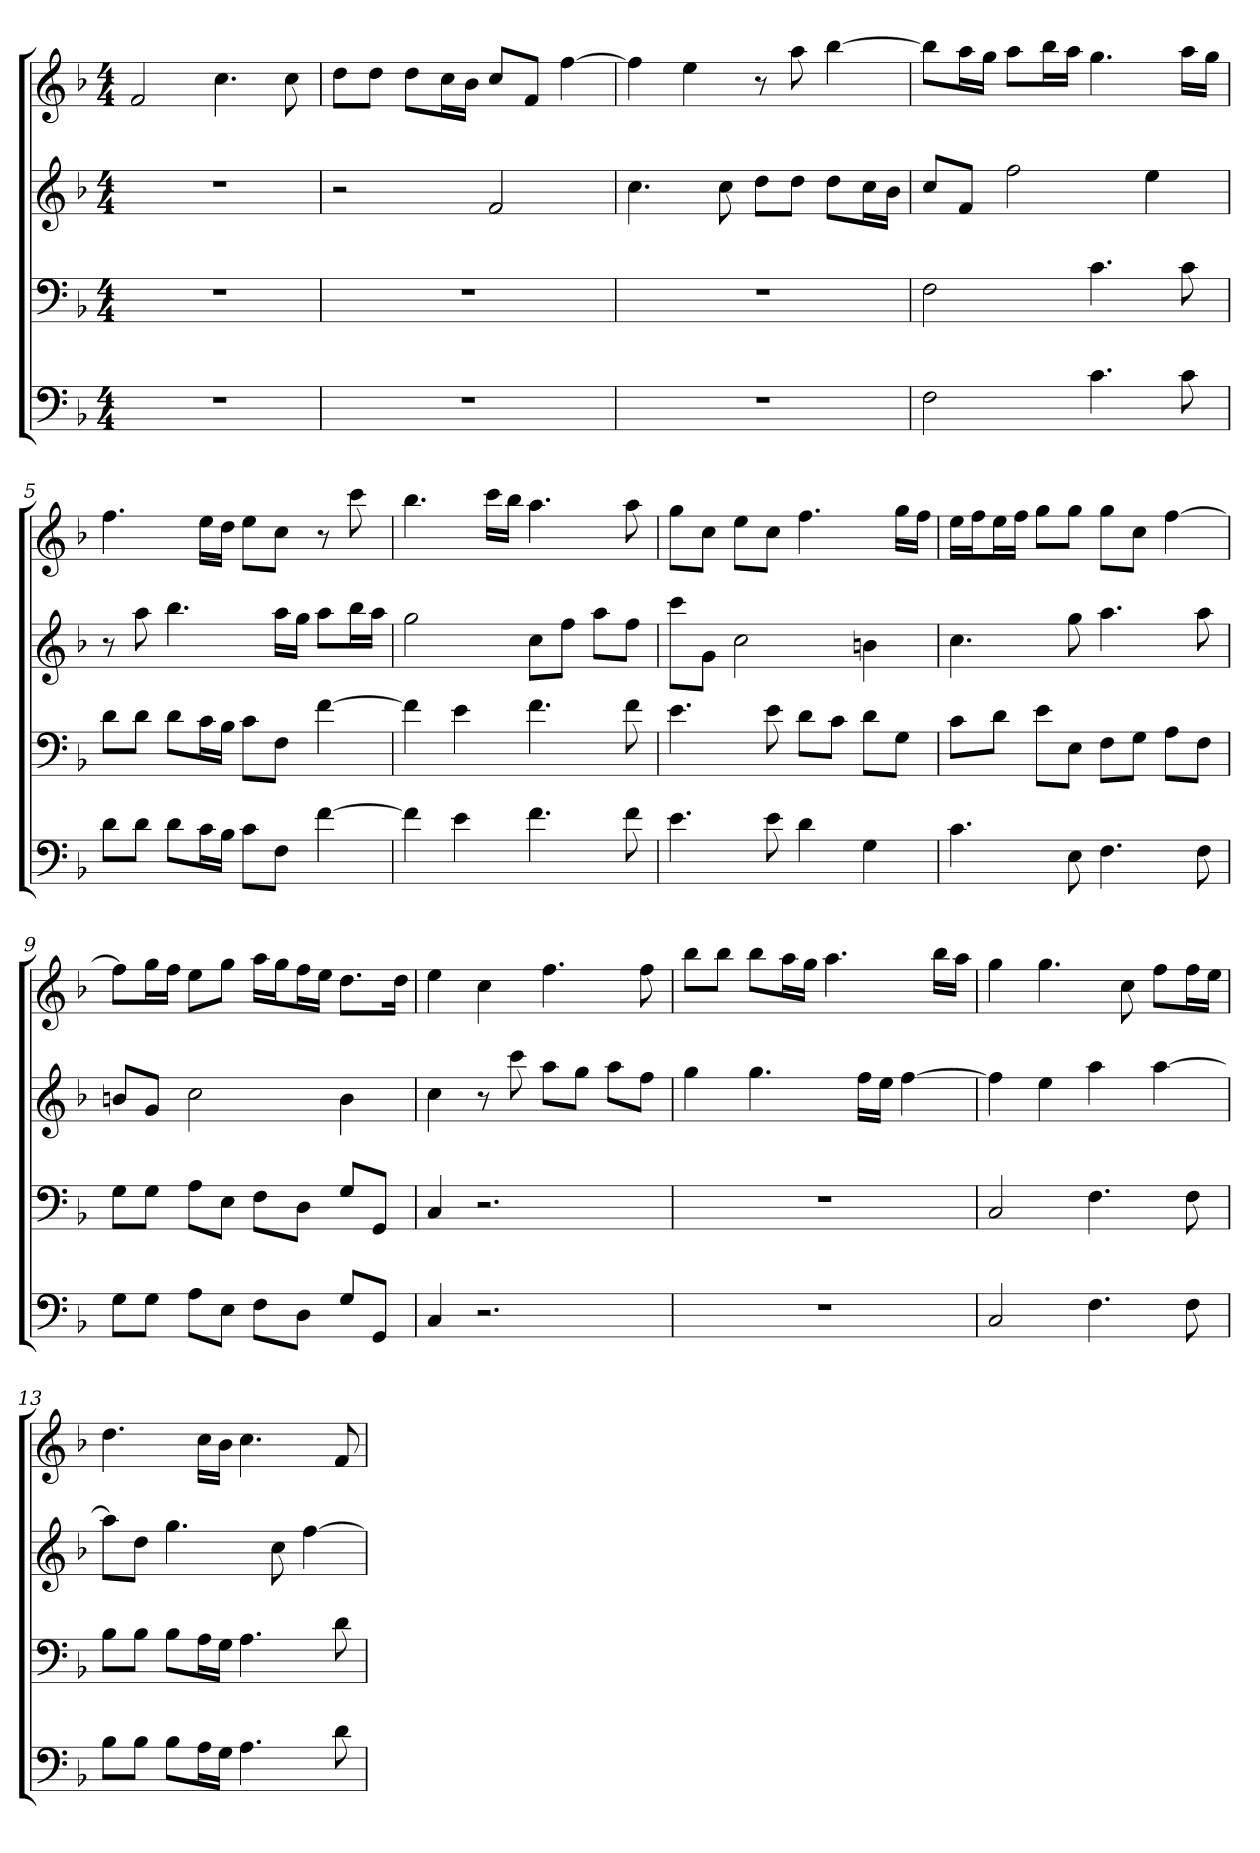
**kern	**kern	**kern	**kern
*part4	*part3	*part2	*part1
*staff4	*staff3	*staff2	*staff1
*k[b-]	*k[b-]	*k[b-]	*k[b-]
*F:	*F:	*F:	*F:
*M4/4	*M4/4	*M4/4	*M4/4
=1	=1	=1	=1
1r	1r	1r	2f
.	.	.	4.cc
.	.	.	8cc
=2	=2	=2	=2
1r	1r	2r	8ddL
.	.	.	8ddJ
.	.	.	8ddL
.	.	.	16ccL
.	.	.	16b-JJ
.	.	2f	8ccL
.	.	.	8fJ
.	.	.	[4ff
=3	=3	=3	=3
1r	1r	4.cc	4ff]
.	.	.	4ee
.	.	8cc	.
.	.	8ddL	8r
.	.	8ddJ	8aa
.	.	8ddL	[4bb-
.	.	16ccL	.
.	.	16b-JJ	.
=4	=4	=4	=4
2F	2F	8ccL	8bb-L]
.	.	8fJ	16aaL
.	.	.	16ggJJ
.	.	2ff	8aaL
.	.	.	16bb-L
.	.	.	16aaJJ
4.c	4.c	.	4.gg
.	.	4ee	.
8c	8c	.	16aaLL
.	.	.	16ggJJ
=5	=5	=5	=5
8dL	8dL	8r	4.ff
8dJ	8dJ	8aa	.
8dL	8dL	4.bb-	.
16cL	16cL	.	16eeLL
16B-JJ	16B-JJ	.	16ddJJ
8cL	8cL	.	8eeL
8FJ	8FJ	16aaLL	8ccJ
.	.	16ggJJ	.
[4f	[4f	8aaL	8r
.	.	16bb-L	8ccc
.	.	16aaJJ	.
=6	=6	=6	=6
4f]	4f]	2gg	4.bb-
4e	4e	.	.
.	.	.	16cccLL
.	.	.	16bb-JJ
4.f	4.f	8ccL	4.aa
.	.	8ffJ	.
.	.	8aaL	.
8f	8f	8ffJ	8aa
=7	=7	=7	=7
4.e	4.e	8cccL	8ggL
.	.	8gJ	8ccJ
.	.	2cc	8eeL
8e	8e	.	8ccJ
4d	8dL	.	4.ff
.	8cJ	.	.
4G	8dL	4bn	.
.	8GJ	.	16ggLL
.	.	.	16ffJJ
=8	=8	=8	=8
4.c	8cL	4.cc	16eeLL
.	.	.	16ffJ
.	8dJ	.	16eeL
.	.	.	16ffJJ
.	8eL	.	8ggL
8E	8EJ	8gg	8ggJ
4.F	8FL	4.aa	8ggL
.	8GJ	.	8ccJ
.	8AL	.	[4ff
8F	8FJ	8aa	.
=9	=9	=9	=9
8GL	8GL	8bnL	8ffL]
8GJ	8GJ	8gJ	16ggL
.	.	.	16ffJJ
8AL	8AL	2cc	8eeL
8EJ	8EJ	.	8ggJ
8FL	8FL	.	16aaLL
.	.	.	16ggJ
8DJ	8DJ	.	16ffL
.	.	.	16eeJJ
8GL	8GL	4b	8.ddL
8GGJ	8GGJ	.	.
.	.	.	16ddJk
=10	=10	=10	=10
4C	4C	4cc	4ee
2.r	2.r	8r	4cc
.	.	8ccc	.
.	.	8aaL	4.ff
.	.	8ggJ	.
.	.	8aaL	.
.	.	8ffJ	8ff
=11	=11	=11	=11
1r	1r	4gg	8bb-L
.	.	.	8bb-J
.	.	4.gg	8bb-L
.	.	.	16aaL
.	.	.	16ggJJ
.	.	.	4.aa
.	.	16ffLL	.
.	.	16eeJJ	.
.	.	[4ff	.
.	.	.	16bb-LL
.	.	.	16aaJJ
=12	=12	=12	=12
2C	2C	4ff]	4gg
.	.	4ee	4.gg
4.F	4.F	4aa	.
.	.	.	8cc
.	.	[4aa	8ffL
8F	8F	.	16ffL
.	.	.	16eeJJ
=13	=13	=13	=13
8B-L	8B-L	8aaL]	4.dd
8B-J	8B-J	8ddJ	.
8B-L	8B-L	4.gg	.
16AL	16AL	.	16ccLL
16GJJ	16GJJ	.	16b-JJ
4.A	4.A	.	4.cc
.	.	8cc	.
.	.	[4ff	.
8d	8d	.	8f
=	=	=	=
*-	*-	*-	*-
